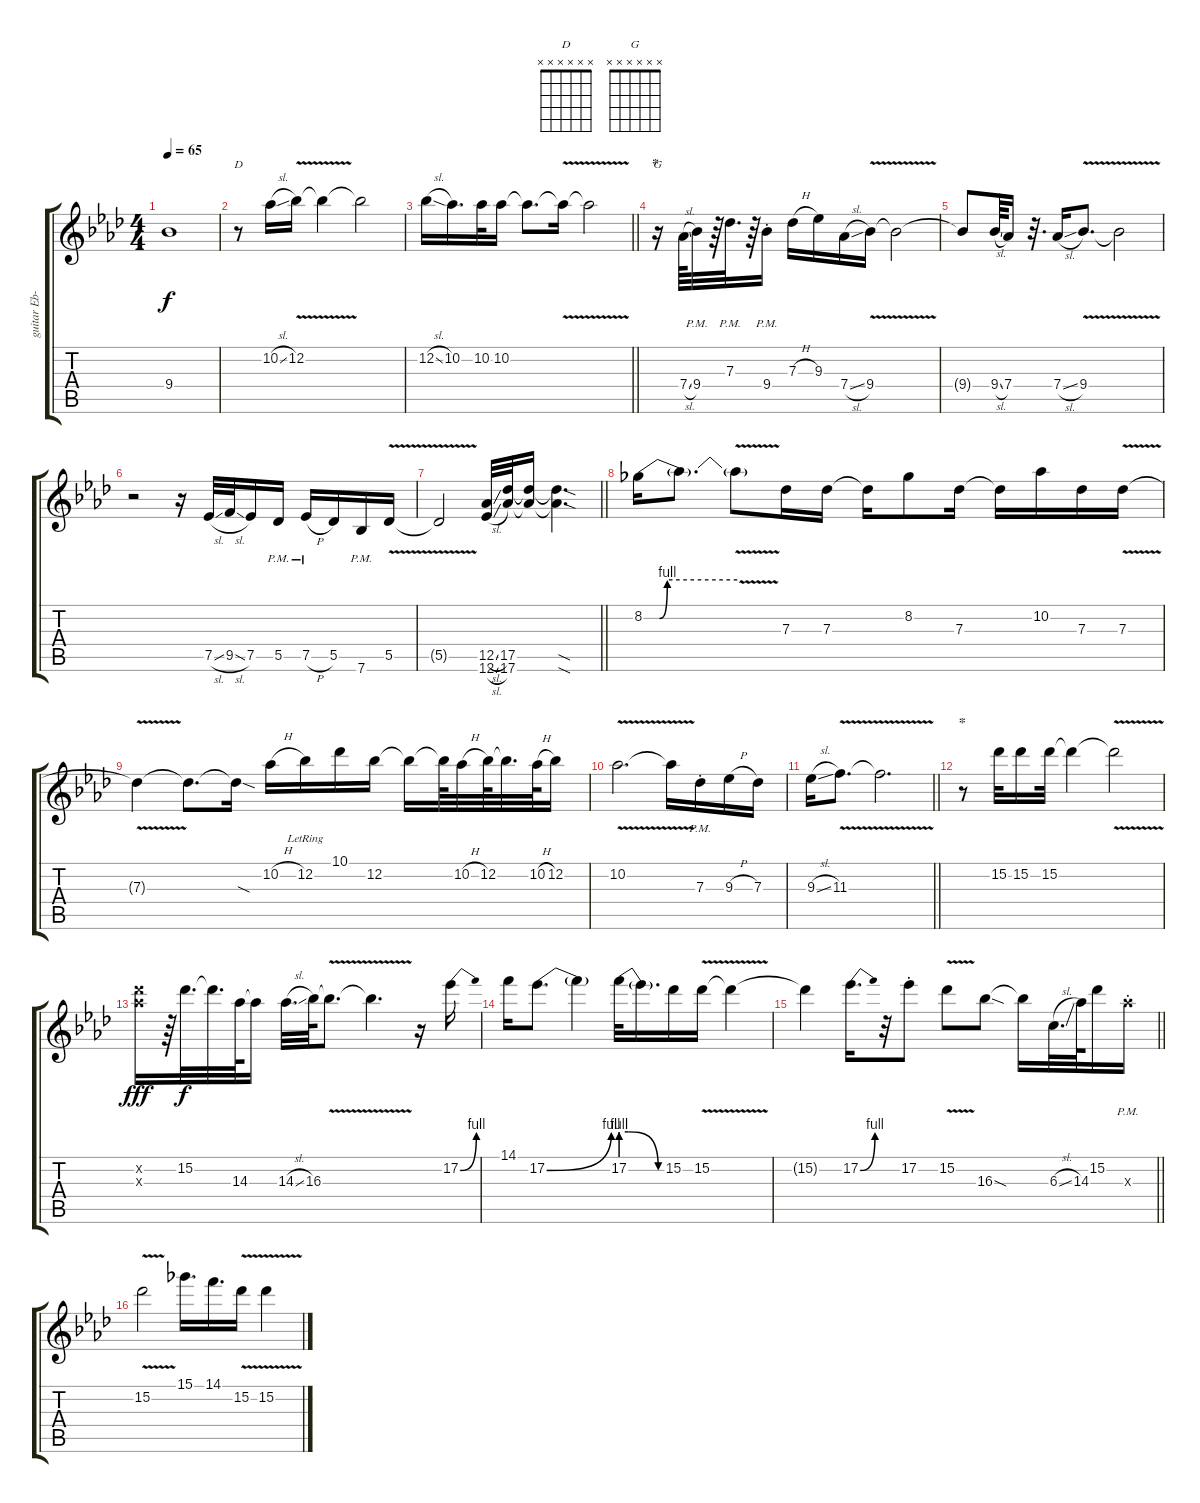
\track ("guitar Eb-Ab-Db-Gb-Bb-eb" "guitar Eb-") {instrument distortionguitar}
\staff {score tabs}
\tuning (Eb4 Bb3 Gb3 Db3 Ab2 Eb2) {hide}
\chord ("D" x x x x x x)
\chord ("G" x x x x x x)
\ts (4 4)
\tempo 65
\clef g2
\ks ab
9.4{t}.1{dy f} |
r.8{ch "D"} 10.2{sl}.16 12.2{v}.16 12.2{t}.4 12.2{t}.2 |
\barLineRight lightlight
12.2{sl}.16 10.2.16{d} 10.2.32 10.2.16 10.2{t}.8{d} 10.2{v t}.16 10.2{t}.2 |
\section ("" "*")
r.16{ch "G"} 7.4{sl}.64 9.4{pm}.32 r.64 7.3{pm}.32{d} r.64 9.4{pm st}.16 7.3{h}.16 9.3.16 7.4{sl}.16 9.4{v}.16 9.4{t}.2 |
9.4{t}.8 9.4{sl}.64 7.4.16 r.32{d} 7.4{sl}.16 9.4{v}.8{d} 9.4{t}.2 |
r.2 r.16 7.5{sl}.32 9.5{sl}.32 7.5.16 5.5{pm}.16 7.5{h pm}.16 5.5.16 7.6{pm}.16 5.5{v}.16 |
\barLineRight lightlight
5.5{t}.2 (12.5{sl} 12.6{sl}).32 (17.5 17.6).32 (17.5{t} 17.6{t}).16 (17.5{sod t} 17.6{sod t}).4{d} |
8.2{be (custom 0 0 10 0 15 4 60 4)}.16 8.2{t}.8{d} 8.2{v t}.8 7.3.16 7.3.16 7.3{t}.16 8.2.8 7.3.16 7.3{t}.16 10.2.16 7.3.16 7.3{v}.16 |
7.3{t}.4 7.3{t}.8{d} 7.3{sod t}.16 10.2{h}.16 12.2{lr}.16 10.1.16 12.2.16 12.2{t}.16 12.2{t}.64 10.2{h}.32 12.2.64 12.2{t}.32{d} 10.2{h}.64 12.2.16 |
10.2{v}.2{d} 10.2{t}.16 7.3{pm st}.16 9.3{h}.16 7.3.16 |
\barLineRight lightlight
9.3{sl}.16 11.3{v}.8{d} 11.3{t}.2{d} |
\section ("" "*")
r.8 15.2.32 15.2.16 15.2.32 15.2{t}.4 15.2{v t}.2 |
(15.2{x} 14.3{x}).16{dy fff} r.64 15.2.32{d dy f} 15.2{t}.32{d} 14.3.64 14.3{t}.16 14.3{sl}.32{d} 16.3.64 16.3{v t}.8{d} 16.3{t}.4{d} r.16 17.2{be (bend 0 0 60 4)}.16 |
14.1.16 17.2{be (bend 0 0 60 4)}.8{d} 17.2{t}.4 17.2{be (custom 0 4 10 4 50 0 60 0)}.32 17.2{t}.16{d} 15.2.16 15.2{v}.16 15.2{t}.4 |
\barLineRight lightlight
15.2{t}.4 17.2{be (bend 0 0 60 4)}.16{d} r.32 17.2{st}.8 15.2{v}.8 16.3{sod}.8 16.3{t}.16 6.3{sl}.32{d} 14.3.64 15.2.16 14.3{pm st x}.16 |
15.2{v}.2 15.1.16{d} 14.1.16{d} 15.2{v}.16 15.2{v}.4
